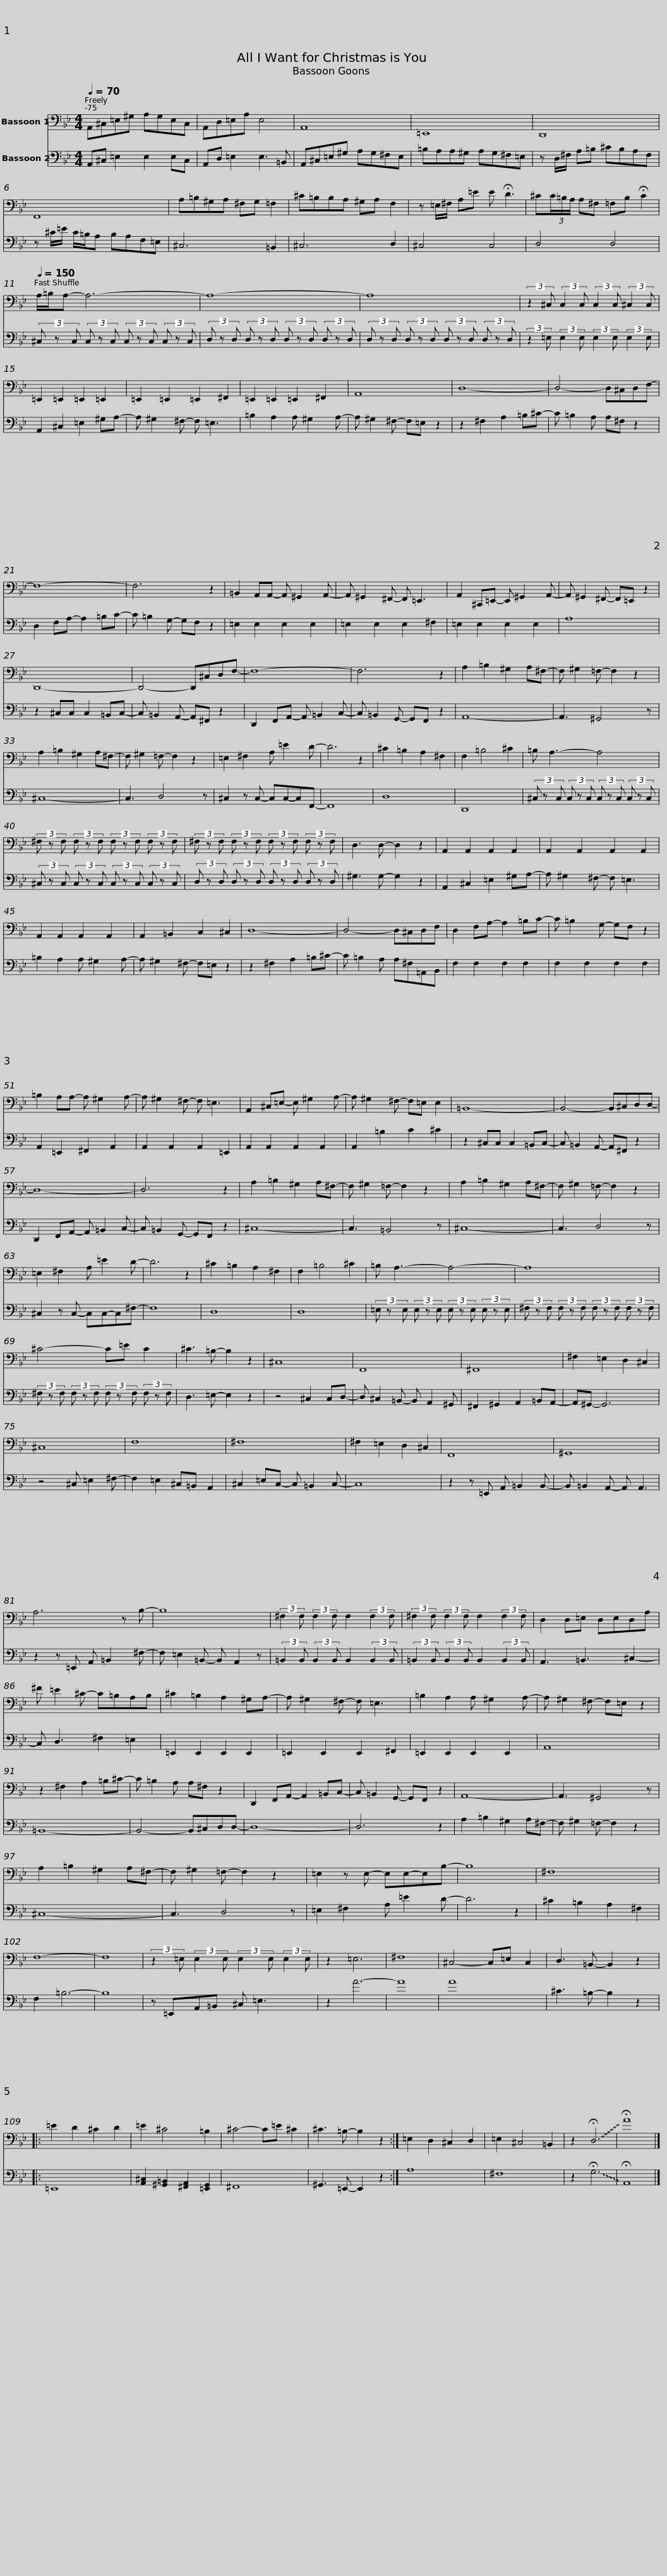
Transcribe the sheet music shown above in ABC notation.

X:1
%%score 1 2
L:1/8
Q:1/4=70
M:4/4
I:linebreak $
K:Bb
V:1 bass transpose=12
V:2 bass transpose=12
V:1
 A,,^C,=E,^G, A,G,E,C, | A,,D,=E,A, E,4 | A,,8 | =E,,8 |$ D,,8 | %5
 F,,8 | A,=B,^G,A, ^F,G, =F,2 | ^C=B,B,A, ^G,A, F,2 |$ z =E,/^F,/ A,=E E !fermata!D3 | ^C(3C/=B,/A,/ A,^F, =F,B, !fermata!C2 | %10
[Q:1/4=150] A,/=B,/A,- A,6- |$ A,8- | A,8 | (3:2:2z2 ^C, (3:2:2C,2 C, (3:2:2C,2 C, (3:2:2^C,2 C, | =E,,2 =E,,2 =E,,2 =E,,2 |$ %15
 =E,,2 =E,,2 =E,,2 ^F,,2 | =E,,2 =E,,2 =E,,2 ^F,,2 | A,,8 | D,8- | D,4- D,^C,D,F,- | %20
 F,8- |$ F,6 z2 | =B,,2 A,,A,,- A,, ^G,,2 A,,- | A,, ^G,,2 ^F,,- F,, =E,,3 | A,,2 ^C,,=E,,- E,, ^G,,2 A,,- | %25
 A,, ^G,,2 ^F,,- F,,=E,, z2 |$ D,,8- | D,,4- D,,^C,D,F,- | F,8- | F,6 z2 | %30
 A,2 =B,2 ^G,2 A,^F,- | F, ^G,2 =F,- F,2 z2 |$ A,2 =B,2 ^G,2 A,^F,- | F, ^G,2 =F,- F,2 z2 | =E,2 ^F,2 A, =E2 D- | %35
 D6 z2 | ^C2 =B,2 A,2 ^F,2 | F,2 =B,4 ^C2 |$ =B, A,3- A,4 | (3^F, z F, (3F, z F, (3F, z F, (3F, z F, | %40
 (3^F, z F, (3F, z F, (3F, z F, (3F, z F, | D,3 D,- D,2 z2 |$ A,,2 A,,2 A,,2 A,,2 | A,,2 A,,2 A,,2 A,,2 | A,,2 A,,2 A,,2 A,,2 | %45
 A,,2 =B,,2 C,2 ^C,2 | D,8- | D,4- D,^C,D,F, |$ D,2 F,A,- A,2 =B,C- | C =B,2 G,- G,F, z2 | %50
 =B,2 A,A,- A, ^G,2 A,- | A, ^G,2 ^F,- F, =E,3 | A,,2 ^C,=E,- E, ^G,2 A,- |$ A, ^G,2 ^F,- F,=E, E,2 | =B,,8- | %55
 B,,4- B,,^C,D,D,- | D,8- | D,6 z2 | A,2 =B,2 ^G,2 A,^F,- |$ F, ^G,2 =F,- F,2 z2 | %60
 A,2 =B,2 ^G,2 A,^F,- | F, ^G,2 =F,- F,2 z2 | =E,2 ^F,2 A, =E2 D- | D6 z2 | ^C2 =B,2 A,2 ^F,2 | %65
 F,2 =B,4 ^C2 |$ =B, A,3- A,4- | A,8 | ^C4- C=E C2 | ^C3 =B,- B,2 z2 | %70
 ^C,8 |$ F,,8 | ^F,,8 | ^F,2 =E,2 D,2 ^C,2 | ^C,8 | %75
 F,8 | ^F,8 |$ ^F,2 =E,2 D,2 ^C,2 | F,,8 | ^G,,8 | %80
 A,6 z B,- | B,8 | (3:2:2^F,2 F, (3:2:2F,2 F, F,2 (3:2:2F,2 F, |$ (3:2:2^F,2 F, (3:2:2F,2 F, F,2 (3:2:2F,2 F, | D,2 D,=E, D,E,D,A, | %85
 ^F =E2 ^C- C=B,A,B, | ^C2 =B,2 A,2 ^G,A,- | A, ^G,2 ^F,- F, =E,3 |$ =B,2 A,2 A, ^G,2 A,- | A, ^G,2 ^F,- F,=E, z2 | %90
 z2 ^F,2 A,2 =B,^C- | C =B,2 A, A,^F, z2 | D,,2 F,,A,,- A,,2 =B,,C,- | C, =B,,2 G,,- G,,F,, z2 |$ A,,8- | %95
 A,,3 ^G,,4 z | A,2 =B,2 ^G,2 A,^F,- | F, ^G,2 =F,- F,2 z2 | =E,2 z E,- E,E,-E,B,- | B,8 | %100
 ^F,8 |$ F,8- | F,8 | (3:2:2z2 =E, (3:2:2E,2 E, (3:2:2E,2 E, (3:2:2E,2 E, | z2 =E,6 | %105
 ^F,8 | ^C,4- C,=E, C,2 | D,3 =B,,- B,,2 z2 |: =E2 D2 ^C2 D2 |$ =E2 ^C4 =B,2 | %110
 ^C4- C=E ^C2 | ^C3 =B,- B,2 z2 :| =E,2 D,2 ^C,2 D,2 | =E,2 ^C,4 =B,,2 | z2 !~(!!fermata!D,6 | %115
 !~)!!fermata!A8 |] %116
V:2
 A,,^C, =E,2 E,2 E,C, | A,,D, =E,2 E,3 =B,, | A,,^C,=E,^G, A,G,^F,E, | =B,A,A,^G, A,G,^F,=E, |$ z D,/^F,/ A,=B, ^CB,A,F, | %5
 z ^C/=E/ C/=B,/A, B,A,F,=E, | ^C,6 =B,,2 | ^C,6 D,2 |$ ^C,4 C,4 | D,4 D,4 | %10
 (3^C, z C, (3C, z C, (3C, z C, (3C, z C, |$ (3D, z D, (3D, z D, (3D, z D, (3D, z D, | (3D, z D, (3D, z D, (3D, z D, (3D, z D, | (3:2:2z2 =E, (3:2:2E,2 E, (3:2:2E,2 E, (3:2:2E,2 E, | A,,2 ^C,2 =E,2 ^G,A,- |$ %15
 A, ^G,2 ^F,- F, =E,3 | =B,2 A,2 A, ^G,2 A,- | A, ^G,2 ^F,- F,=E, z2 | z2 ^F,2 A,2 =B,^C- | C =B,2 A, A,^F, z2 | %20
 D,2 F,A,- A,2 =B,C- |$ C =B,2 G,- G,F, z2 | =E,2 E,2 E,2 E,2 | =E,2 E,2 E,2 ^F,2 | =E,2 E,2 E,2 E,2 | %25
 A,8 |$ z2 ^C,C, C,2 =B,,C,- | C, =B,,2 A,,- A,,^F,, z2 | D,,2 F,,A,,- A,, =B,,2 C,- | C, =B,,2 G,,- G,,F,, z2 | %30
 A,,8- | A,,3 ^G,,4 z |$ ^C,8- | C,3 D,4 z | ^C,2 z C,- C,C,-C,F,,- | %35
 F,,8 | D,8 | D,,8 |$ (3^C, z C, (3C, z C, (3C, z C, (3C, z C, | (3^C, z C, (3C, z C, (3C, z C, (3C, z C, | %40
 (3D, z D, (3D, z D, (3D, z D, (3D, z D, | ^G,3 G,- G,2 z2 |$ A,,2 ^C,2 =E,2 ^G,A,- | A, ^G,2 ^F,- F, =E,3 | =B,2 A,2 A, ^G,2 A,- | %45
 A, ^G,2 ^F,- F,=E, z2 | z2 ^F,2 A,2 =B,^C- | C =B,2 A, A,^F,=A,,B,, |$ F,2 F,2 F,2 F,2 | F,2 F,2 F,2 F,2 | %50
 A,,2 =E,,2 ^F,,2 A,,2 | A,,2 A,,2 A,,2 =E,,2 | A,,2 A,,2 A,,2 A,,2 |$ A,,2 =B,2 C2 ^C2 | z2 ^C,C, C,2 =B,,C,- | %55
 C, =B,,2 A,,- A,,^F,, z2 | D,,2 F,,A,,- A,, =B,,2 C,- | C, =B,,2 G,,- G,,F,, z2 | ^C,8- |$ C,3 =B,,4 z | %60
 ^C,8- | C,3 D,4 z | ^C,2 z C,- C,C,-C,^F,- | F,8 | D,8 | %65
 D,8 |$ (3=E, z E, (3E, z E, (3E, z E, (3E, z E, | (3^F, z F, (3F, z F, (3F, z F, (3F, z F, | (3^F, z F, (3F, z F, (3F, z F, (3F, z F, | D,3 =E,- E,2 z2 | %70
 z4 ^C,2 C,D,- |$ D, ^C,2 =B,,- B,, A,,2 ^G,, | ^F,,2 ^G,,2 A,,2 =B,,A,,- | A,,^G,,- G,,6 | z4 ^C, =E,2 ^F,- | %75
 F,2 =E,2 ^C,=B,, A,,2 | ^C,2 =E,C,- C, =B,,2 C,- |$ C,8 | z2 z =E,, A,, =B,,2 B,,- | B,, =B,,2 A,,- A,, A,,3 | %80
 z2 z =E,, A,, =B,,2 ^F,- | F, =E,2 =B,,- B,, A,,2 z | (3:2:2=B,,2 B,, (3:2:2B,,2 B,, B,,2 (3:2:2B,,2 B,, |$ (3:2:2=B,,2 B,, (3:2:2B,,2 B,, B,,2 (3:2:2B,,2 B,, | A,,3 =B,,3 ^C,2- | %85
 C, D,3 ^F,2 =E,2 | =E,,2 E,,2 E,,2 E,,2 | =E,,2 E,,2 E,,2 ^F,,2 |$ =E,,2 E,,2 E,,2 E,,2 | A,,8 | %90
 =B,,8- | B,,4- B,,^C,D,D,- | D,8- | D,6 z2 |$ A,2 =B,2 ^G,2 A,^F,- | %95
 F, ^G,2 =F,- F,2 z2 | ^C,8- | C,3 D,4 z | =E,2 ^F,2 A, =E2 D- | D6 z2 | %100
 ^C2 =B,2 A,2 ^F,2 |$ F,2 =B,6- | B,8 | z =E,,A,,=B,, ^C, =E,3 | z2 A6- | %105
 A8 | A8 | ^C3 =B,- B,2 z2 |: =E,,8 |$ [A,,^C,]2 [^G,,=B,,]2 [^F,,A,,]2 [=E,,G,,]2 | %110
 ^F,,8 | ^G,,3 =E,,- E,,2 z2 :| A,8 | ^F,8 | z2 !~(!!fermata!G,6 | %115
 !~)!!fermata!A,,8 |] %116
